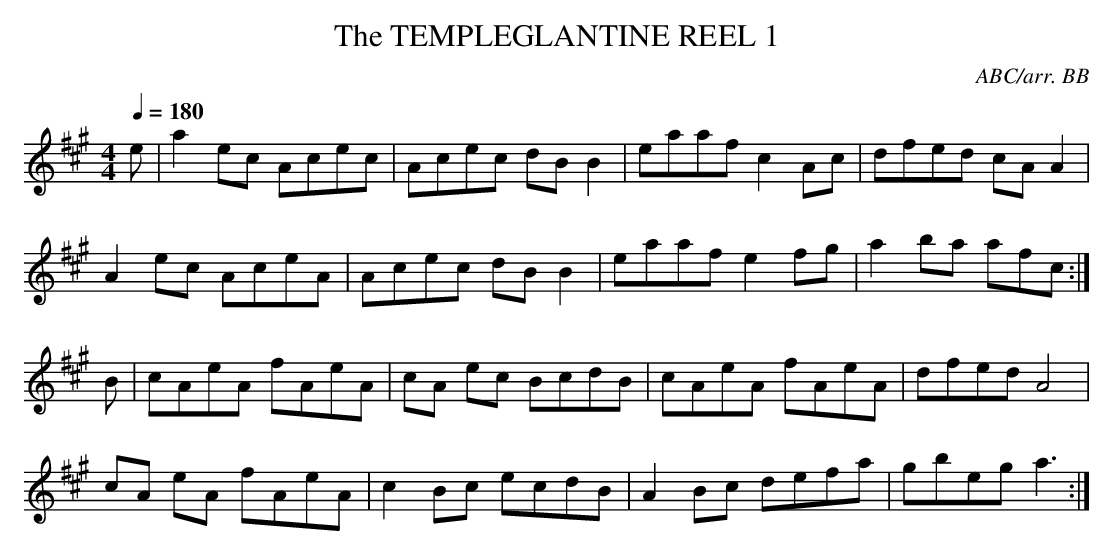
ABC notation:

X:1
T:TEMPLEGLANTINE REEL 1, The
C:ABC/arr. BB
Q:1/4=180
L:1/8
M:4/4
K:A
e|a2 ec Acec|Acec dB B2|eaaf c2Ac|dfed cA A2|
A2 ec AceA|Acec dB B2|eaaf e2fg|a2 ba afc :|
B|cAeA fAeA|cA ec BcdB|cAeA fAeA|dfed A4|
cA eA fAeA|c2Bc ecdB|A2Bc defa|gbeg a3:|
